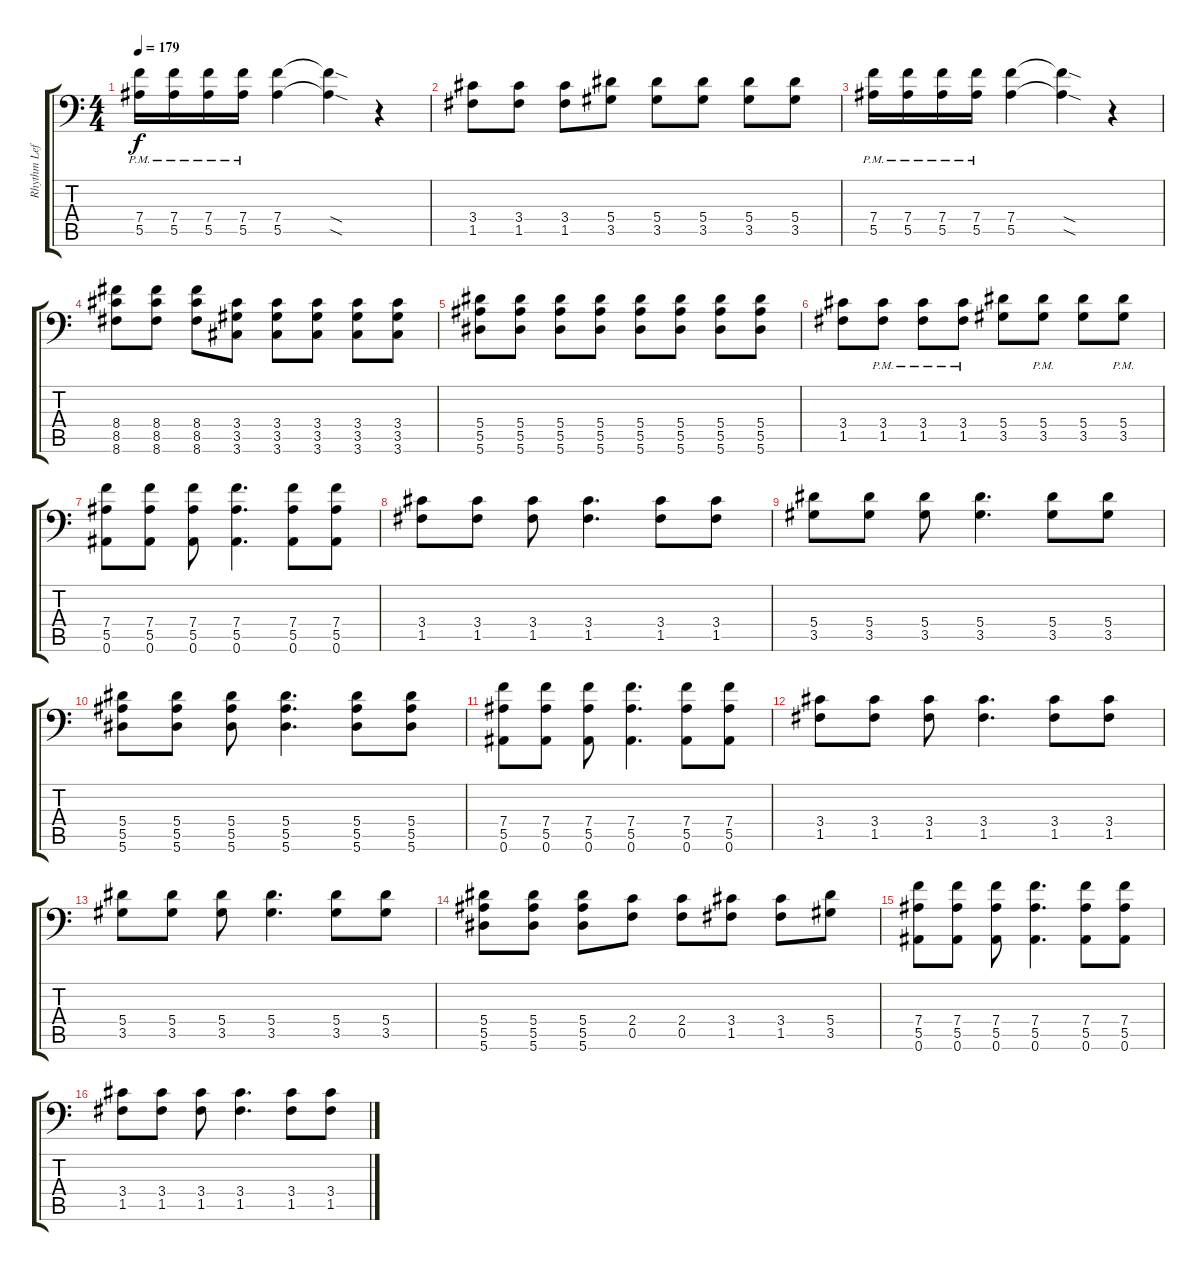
\track ("Rhythm Left" "Rhythm Lef") {instrument distortionguitar}
\staff {score tabs}
\tuning (C4 G3 Eb3 Bb2 F2 Bb1) {hide}
\ts (4 4)
\tempo 179
\clef f4
\ks c
(7.4{pm} 5.5{pm}).16{dy f} (7.4{pm} 5.5{pm}).16 (7.4{pm} 5.5{pm}).16 (7.4{pm} 5.5{pm}).16 (7.4 5.5).4 (7.4{sod t} 5.5{sod t}).4 r.4 |
(3.4 1.5).8 (3.4 1.5).8 (3.4 1.5).8 (5.4 3.5).8 (5.4 3.5).8 (5.4 3.5).8 (5.4 3.5).8 (5.4 3.5).8 |
(7.4{pm} 5.5{pm}).16 (7.4{pm} 5.5{pm}).16 (7.4{pm} 5.5{pm}).16 (7.4{pm} 5.5{pm}).16 (7.4 5.5).4 (7.4{sod t} 5.5{sod t}).4 r.4 |
(8.4 8.5 8.6).8 (8.4 8.5 8.6).8 (8.4 8.5 8.6).8 (3.4 3.5 3.6).8 (3.4 3.5 3.6).8 (3.4 3.5 3.6).8 (3.4 3.5 3.6).8 (3.4 3.5 3.6).8 |
(5.4 5.5 5.6).8 (5.4 5.5 5.6).8 (5.4 5.5 5.6).8 (5.4 5.5 5.6).8 (5.4 5.5 5.6).8 (5.4 5.5 5.6).8 (5.4 5.5 5.6).8 (5.4 5.5 5.6).8 |
(3.4 1.5).8 (3.4{pm} 1.5{pm}).8 (3.4{pm} 1.5{pm}).8 (3.4{pm} 1.5{pm}).8 (5.4 3.5).8 (5.4{pm} 3.5{pm}).8 (5.4 3.5).8 (5.4{pm} 3.5{pm}).8 |
(7.4 5.5 0.6).8 (7.4 5.5 0.6).8 (7.4 5.5 0.6).8 (7.4 5.5 0.6).4{d} (7.4 5.5 0.6).8 (7.4 5.5 0.6).8 |
(3.4 1.5).8 (3.4 1.5).8 (3.4 1.5).8 (3.4 1.5).4{d} (3.4 1.5).8 (3.4 1.5).8 |
(5.4 3.5).8 (5.4 3.5).8 (5.4 3.5).8 (5.4 3.5).4{d} (5.4 3.5).8 (5.4 3.5).8 |
(5.4 5.5 5.6).8 (5.4 5.5 5.6).8 (5.4 5.5 5.6).8 (5.4 5.5 5.6).4{d} (5.4 5.5 5.6).8 (5.4 5.5 5.6).8 |
(7.4 5.5 0.6).8 (7.4 5.5 0.6).8 (7.4 5.5 0.6).8 (7.4 5.5 0.6).4{d} (7.4 5.5 0.6).8 (7.4 5.5 0.6).8 |
(3.4 1.5).8 (3.4 1.5).8 (3.4 1.5).8 (3.4 1.5).4{d} (3.4 1.5).8 (3.4 1.5).8 |
(5.4 3.5).8 (5.4 3.5).8 (5.4 3.5).8 (5.4 3.5).4{d} (5.4 3.5).8 (5.4 3.5).8 |
(5.4 5.5 5.6).8 (5.4 5.5 5.6).8 (5.4 5.5 5.6).8 (2.4 0.5).8 (2.4 0.5).8 (3.4 1.5).8 (3.4 1.5).8 (5.4 3.5).8 |
(7.4 5.5 0.6).8 (7.4 5.5 0.6).8 (7.4 5.5 0.6).8 (7.4 5.5 0.6).4{d} (7.4 5.5 0.6).8 (7.4 5.5 0.6).8 |
(3.4 1.5).8 (3.4 1.5).8 (3.4 1.5).8 (3.4 1.5).4{d} (3.4 1.5).8 (3.4 1.5).8
